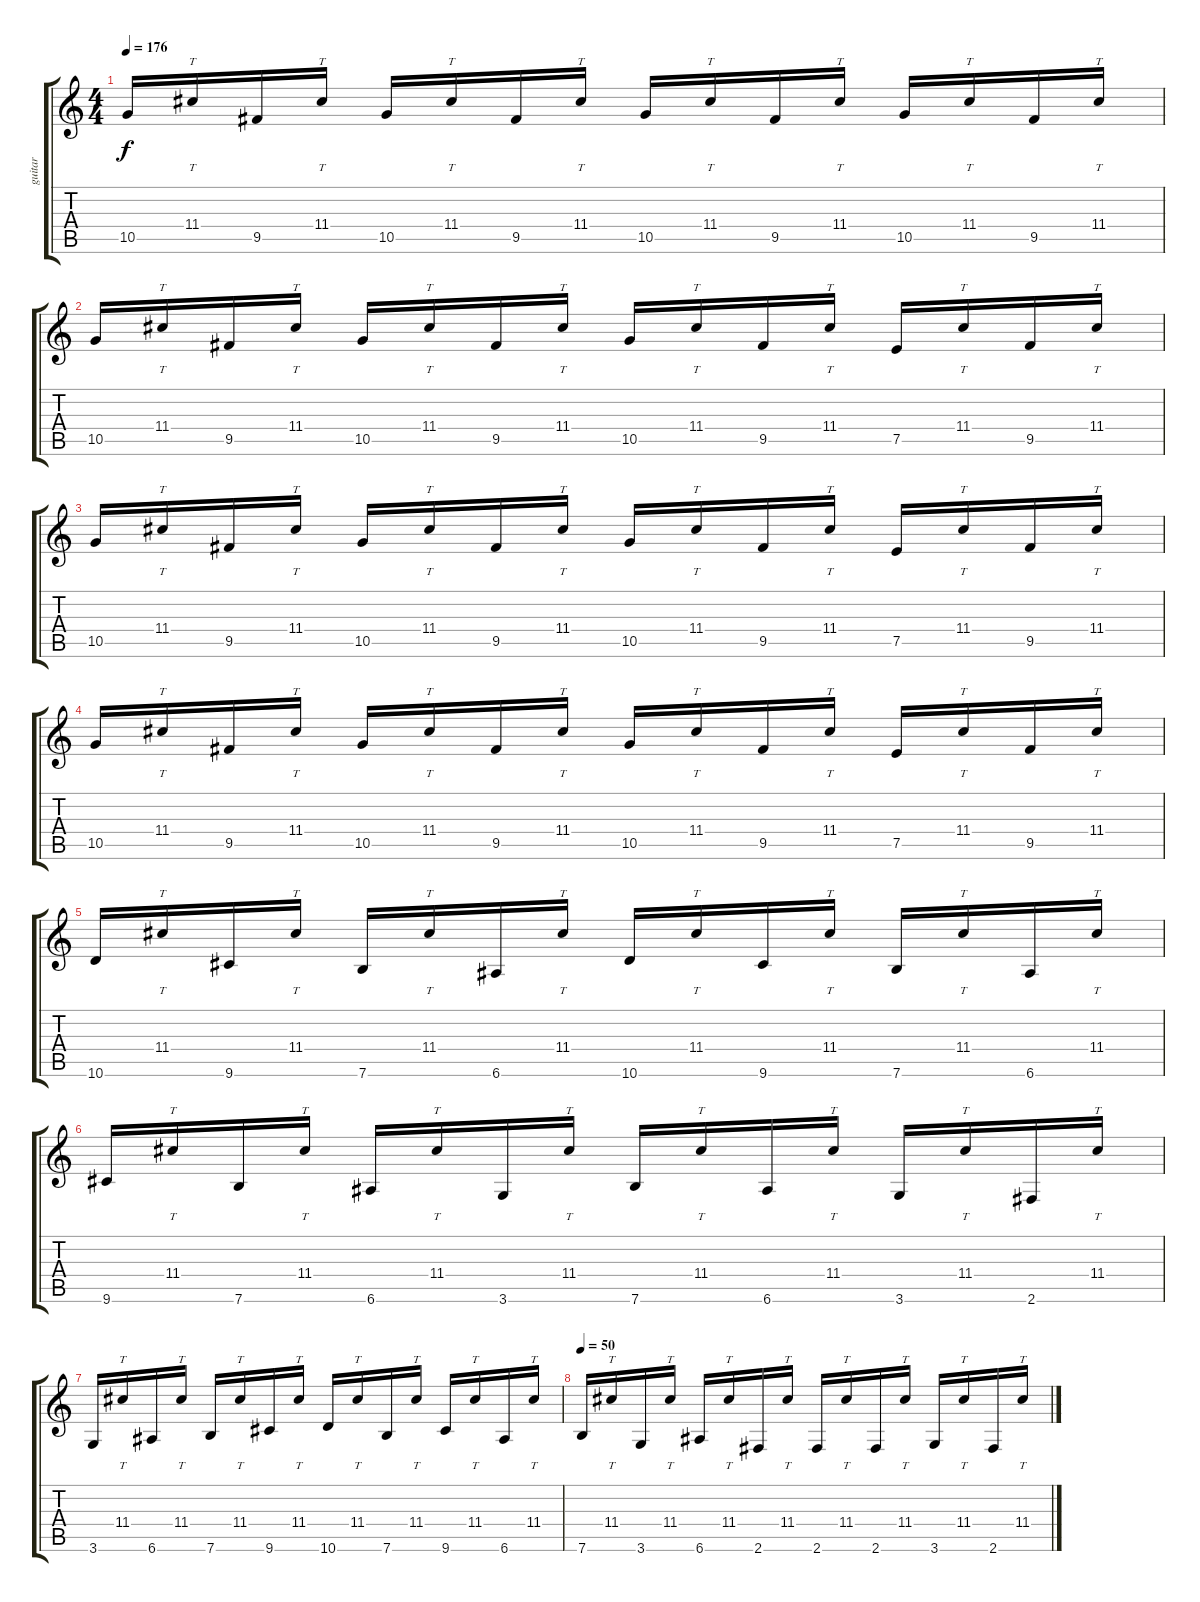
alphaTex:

\track ("guitar" "guitar") {instrument electricguitarjazz}
\staff {score tabs}
\tuning (E4 B3 G3 D3 A2 E2) {hide}
\ts (4 4)
\tempo 176
\clef g2
\ks c
10.5.16{dy f} 11.4.16{tt} 9.5.16 11.4.16{tt} 10.5.16 11.4.16{tt} 9.5.16 11.4.16{tt} 10.5.16 11.4.16{tt} 9.5.16 11.4.16{tt} 10.5.16 11.4.16{tt} 9.5.16 11.4.16{tt} |
10.5.16 11.4.16{tt} 9.5.16 11.4.16{tt} 10.5.16 11.4.16{tt} 9.5.16 11.4.16{tt} 10.5.16 11.4.16{tt} 9.5.16 11.4.16{tt} 7.5.16 11.4.16{tt} 9.5.16 11.4.16{tt} |
10.5.16 11.4.16{tt} 9.5.16 11.4.16{tt} 10.5.16 11.4.16{tt} 9.5.16 11.4.16{tt} 10.5.16 11.4.16{tt} 9.5.16 11.4.16{tt} 7.5.16 11.4.16{tt} 9.5.16 11.4.16{tt} |
10.5.16 11.4.16{tt} 9.5.16 11.4.16{tt} 10.5.16 11.4.16{tt} 9.5.16 11.4.16{tt} 10.5.16 11.4.16{tt} 9.5.16 11.4.16{tt} 7.5.16 11.4.16{tt} 9.5.16 11.4.16{tt} |
10.6.16 11.4.16{tt} 9.6.16 11.4.16{tt} 7.6.16 11.4.16{tt} 6.6.16 11.4.16{tt} 10.6.16 11.4.16{tt} 9.6.16 11.4.16{tt} 7.6.16 11.4.16{tt} 6.6.16 11.4.16{tt} |
9.6.16 11.4.16{tt} 7.6.16 11.4.16{tt} 6.6.16 11.4.16{tt} 3.6.16 11.4.16{tt} 7.6.16 11.4.16{tt} 6.6.16 11.4.16{tt} 3.6.16 11.4.16{tt} 2.6.16 11.4.16{tt} |
3.6.16 11.4.16{tt} 6.6.16 11.4.16{tt} 7.6.16 11.4.16{tt} 9.6.16 11.4.16{tt} 10.6.16 11.4.16{tt} 7.6.16 11.4.16{tt} 9.6.16 11.4.16{tt} 6.6.16 11.4.16{tt} |
\tempo 50
7.6.16 11.4.16{tt} 3.6.16 11.4.16{tt} 6.6.16 11.4.16{tt} 2.6.16 11.4.16{tt} 2.6.16 11.4.16{tt} 2.6.16 11.4.16{tt} 3.6.16 11.4.16{tt} 2.6.16 11.4.16{tt}
